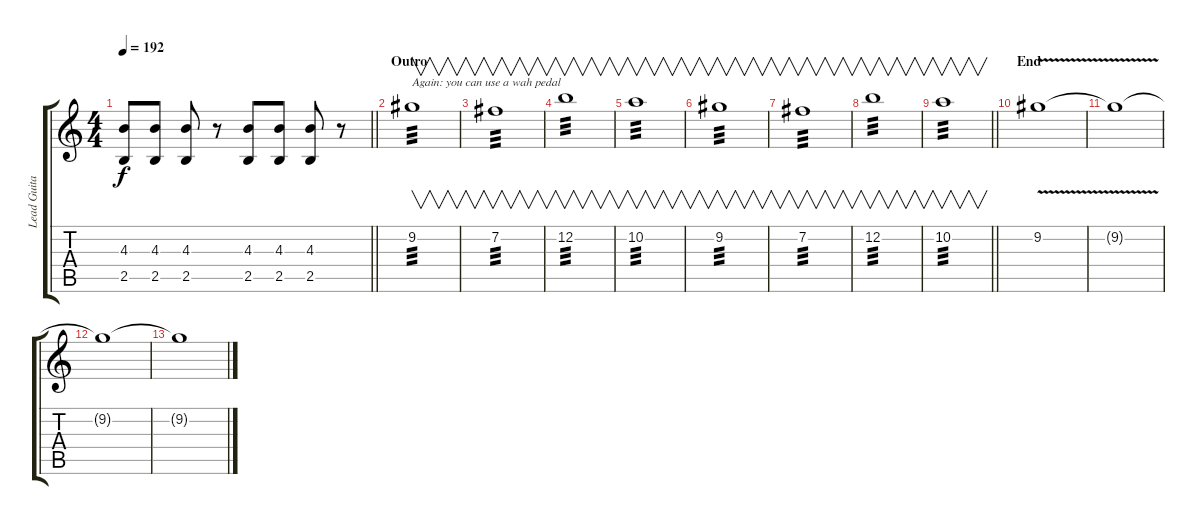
\track ("Lead Guitar" "Lead Guita") {instrument overdrivenguitar}
\staff {score tabs}
\tuning (E4 B3 G3 D3 A2 E2) {hide}
\ts (4 4)
\tempo 192
\clef g2
\barLineRight lightlight
\ks c
(4.3 2.5).8{dy f} (4.3 2.5).8 (4.3 2.5).8 r.8 (4.3 2.5).8 (4.3 2.5).8 (4.3 2.5).8 r.8 |
\section ("" "Outro")
9.2.1{v txt "Again: you can use a wah pedal" tp 3 volume 16} |
7.2.1{v tp 3} |
12.2.1{v tp 3} |
10.2.1{v tp 3} |
9.2.1{v tp 3} |
7.2.1{v tp 3} |
12.2.1{v tp 3} |
\barLineRight lightlight
10.2.1{v tp 3} |
\section ("" "End")
9.2{v}.1 |
9.2{t}.1 |
9.2{t}.1{volume 0} |
9.2{t}.1
